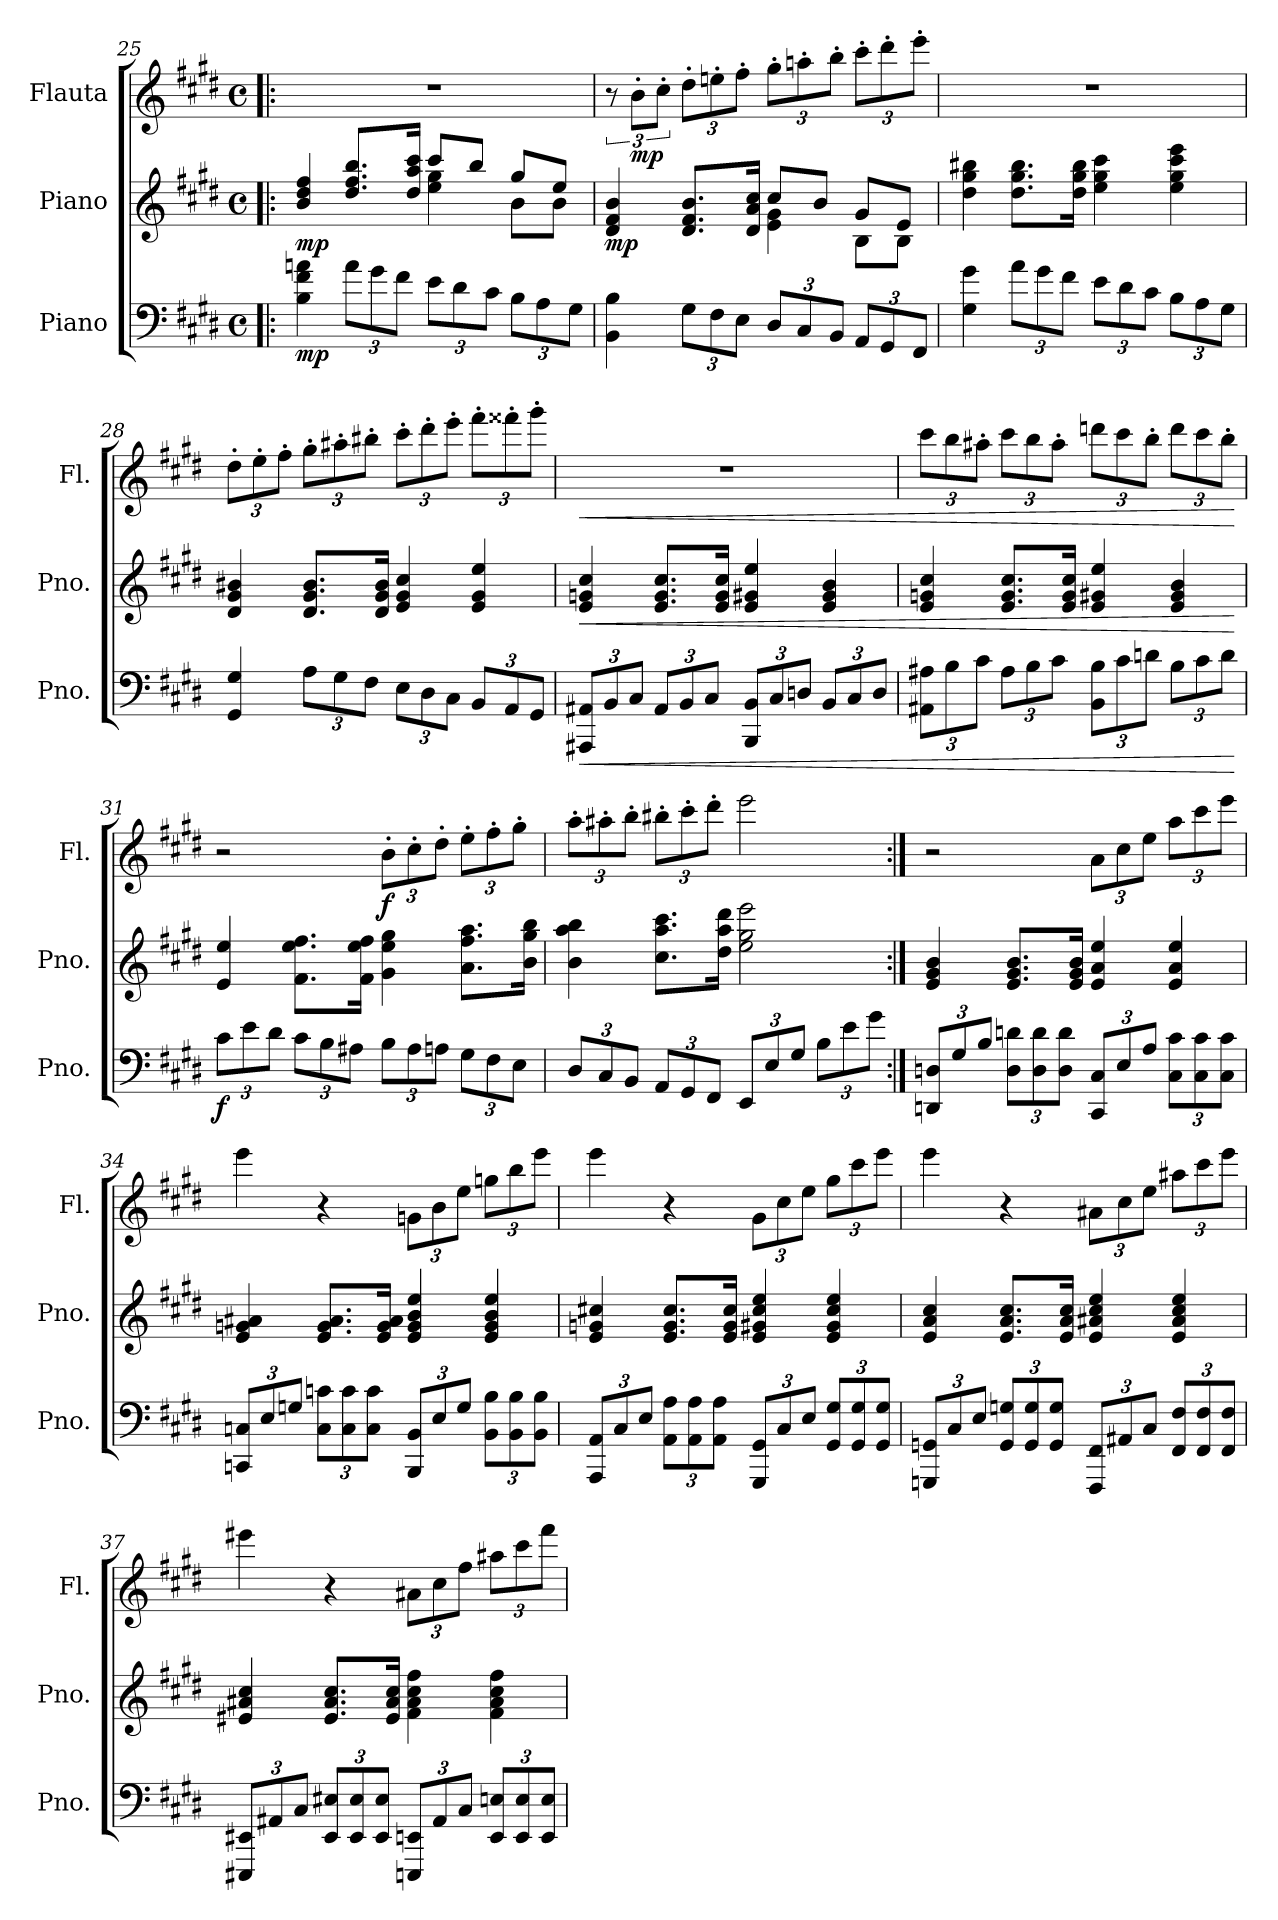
**kern	**dynam	**kern	**dynam	**kern	**dynam
*part3	*part3	*part2	*part2	*part1	*part1
*staff3	*staff3	*staff2	*staff2	*staff1	*staff1
*I"Piano	*	*I"Piano	*	*I"Flauta	*
*I'Pno.	*	*I'Pno.	*	*I'Fl.	*
*clefF4	*	*clefG2	*	*clefG2	*
*k[f#c#g#d#]	*	*k[f#c#g#d#]	*	*k[f#c#g#d#]	*
*M4/4	*	*M4/4	*	*M4/4	*
*met(c)	*	*met(c)	*	*met(c)	*
=25!|:	=25!|:	=25!|:	=25!|:	=25!|:	=25!|:
*	*	*^	*	*	*
!	!LO:DY:b	!	!	!LO:DY:b	!	!
4B\ 4f#\ 4an\	mp	4b/ 4dd#/ 4ff#/	2ryy	mp	1r	.
*Xbrackettup	*	*	*	*	*	*
12a\L	.	8.dd#/ 8.ff#/ 8.bb/L	.	.	.	.
12g#\	.	.	.	.	.	.
12f#\J	.	.	.	.	.	.
.	.	16dd#/ 16aa/ 16ccc#/Jk	.	.	.	.
12e\L	.	8ccc#/L	4ee\ 4gg#\	.	.	.
12d#\	.	.	.	.	.	.
.	.	8bb/J	.	.	.	.
12c#\J	.	.	.	.	.	.
12B\L	.	8gg#/L	8b\L	.	.	.
12A\	.	.	.	.	.	.
.	.	8ee/J	8b\J	.	.	.
12G#\J	.	.	.	.	.	.
!!LO:LB:g=z
=26	=26	=26	=26	=26	=26	=26
!	!	!	!	!LO:DY:b	!	!
4BB\ 4B\	.	4d#/ 4f#/ 4b/	2ryy	mp	12r	.
!	!	!	!	!	!	!LO:DY:b
.	.	.	.	.	12b'\L	mp
.	.	.	.	.	12cc#'\J	.
*	*	*	*	*	*Xbrackettup	*
12G#\L	.	8.d#/ 8.f#/ 8.b/L	.	.	12dd#'\L	.
12F#\	.	.	.	.	12een'\	.
12E\J	.	.	.	.	12ff#'\J	.
.	.	16d#/ 16a/ 16cc#/Jk	.	.	.	.
12D#/L	.	8cc#/L	4e\ 4g#\	.	12gg#'\L	.
12C#/	.	.	.	.	12aan'\	.
.	.	8b/J	.	.	.	.
12BB/J	.	.	.	.	12bb'\J	.
12AA/L	.	8g#/L	8B\L	.	12ccc#'\L	.
12GG#/	.	.	.	.	12ddd#'\	.
.	.	8e/J	8B\J	.	.	.
12FF#/J	.	.	.	.	12eee'\J	.
*	*	*v	*v	*	*	*
=27	=27	=27	=27	=27	=27
4G#\ 4g#\	.	4dd#\ 4gg#\ 4bb#X\	.	1r	.
12a\L	.	8.dd#\ 8.gg#\ 8.bb#\L	.	.	.
12g#\	.	.	.	.	.
12f#\J	.	.	.	.	.
.	.	16dd#\ 16gg#\ 16bb#\Jk	.	.	.
12e\L	.	4ee\ 4gg#\ 4ccc#\	.	.	.
12d#\	.	.	.	.	.
12c#\J	.	.	.	.	.
12B\L	.	4ee\ 4gg#\ 4ccc#\ 4eee\	.	.	.
12A\	.	.	.	.	.
12G#\J	.	.	.	.	.
!!LO:PB:g=z
=28	=28	=28	=28	=28	=28
4GG#/ 4G#/	.	4d#/ 4g#/ 4b#X/	.	12dd#'\L	.
.	.	.	.	12ee'\	.
.	.	.	.	12ff#'\J	.
12A\L	.	8.d#/ 8.g#/ 8.b#/L	.	12gg#'\L	.
12G#\	.	.	.	12aa#X'\	.
12F#\J	.	.	.	12bb#X'\J	.
.	.	16d#/ 16g#/ 16b#/Jk	.	.	.
12E\L	.	4e/ 4g#/ 4cc#/	.	12ccc#'\L	.
12D#\	.	.	.	12ddd#'\	.
12C#\J	.	.	.	12eee'\J	.
12BB/L	.	4e/ 4g#/ 4ee/	.	12fff#'\L	.
12AA/	.	.	.	12fff##X'\	.
12GG#/J	.	.	.	12ggg#'\J	.
=29	=29	=29	=29	=29	=29
!	!LO:HP:b	!	!LO:HP:b	!	!LO:HP:b
12AAA#X/ 12AA#X/L	<	4e/ 4gn/ 4cc#/	<	1r	<
12BB/	.	.	.	.	.
12C#/J	.	.	.	.	.
12AA#/L	.	8.e/ 8.g/ 8.cc#/L	.	.	.
12BB/	.	.	.	.	.
12C#/J	.	.	.	.	.
.	.	16e/ 16g/ 16cc#/Jk	.	.	.
12BBB/ 12BB/L	.	4e/ 4g#X/ 4ee/	.	.	.
12C#/	.	.	.	.	.
12Dn/J	.	.	.	.	.
12BB/L	.	4e/ 4g#/ 4b/	.	.	.
12C#/	.	.	.	.	.
12D/J	.	.	.	.	.
!!LO:LB:g=z
=30	=30	=30	=30	=30	=30
12AA#X\ 12A#X\L	.	4e/ 4gn/ 4cc#/	.	12ccc#\L	.
12B\	.	.	.	12bb\	.
12c#\J	.	.	.	12aa#X'\J	.
12A#\L	.	8.e/ 8.g/ 8.cc#/L	.	12ccc#\L	.
12B\	.	.	.	12bb\	.
12c#\J	.	.	.	12aa#'\J	.
.	.	16e/ 16g/ 16cc#/Jk	.	.	.
12BB\ 12B\L	.	4e/ 4g#X/ 4ee/	.	12dddn\L	.
12c#\	.	.	.	12ccc#\	.
12dn\J	.	.	.	12bb'\J	.
12B\L	.	4e/ 4g#/ 4b/	.	12ddd\L	.
12c#\	.	.	.	12ccc#\	.
12d\J	.	.	.	12bb'\J	.
.	[	.	[	.	[
=31	=31	=31	=31	=31	=31
!	!LO:DY:b	!	!	!	!
12c#\L	f	4e/ 4ee/	.	2r	.
12e\	.	.	.	.	.
12d#\J	.	.	.	.	.
12c#\L	.	8.f#\ 8.ee\ 8.ff#\L	.	.	.
12B\	.	.	.	.	.
12A#X\J	.	.	.	.	.
.	.	16f#\ 16ee\ 16ff#\Jk	.	.	.
!	!	!	!	!	!LO:DY:b
12B\L	.	4g#\ 4ee\ 4gg#\	.	12b'\L	f
12A#\	.	.	.	12cc#'\	.
12An\J	.	.	.	12dd#'\J	.
12G#\L	.	8.a\ 8.ff#\ 8.aa\L	.	12ee'\L	.
12F#\	.	.	.	12ff#'\	.
12E\J	.	.	.	12gg#'\J	.
.	.	16b\ 16gg#\ 16bb\Jk	.	.	.
!!LO:LB:g=z
=32	=32	=32	=32	=32	=32
12D#/L	.	4b\ 4aa\ 4bb\	.	12aa'\L	.
12C#/	.	.	.	12aa#X'\	.
12BB/J	.	.	.	12bb'\J	.
12AA/L	.	8.cc#\ 8.aa\ 8.ccc#\L	.	12bb#X'\L	.
12GG#/	.	.	.	12ccc#'\	.
12FF#/J	.	.	.	12ddd#'\J	.
.	.	16dd#\ 16aa\ 16ddd#\Jk	.	.	.
12EE/L	.	2ee\ 2gg#\ 2eee\	.	2eee\	.
12E/	.	.	.	.	.
12G#/J	.	.	.	.	.
12B\L	.	.	.	.	.
12e\	.	.	.	.	.
12g#\J	.	.	.	.	.
=33:|!	=33:|!	=33:|!	=33:|!	=33:|!	=33:|!
12DDn/ 12Dn/L	.	4e/ 4g#/ 4b/	.	2r	.
12G#/	.	.	.	.	.
12B/J	.	.	.	.	.
12D\ 12dn\L	.	8.e/ 8.g#/ 8.b/L	.	.	.
12D\ 12d\	.	.	.	.	.
12D\ 12d\J	.	.	.	.	.
.	.	16e/ 16g#/ 16b/Jk	.	.	.
12CC#/ 12C#/L	.	4e/ 4a/ 4ee/	.	12a\L	.
12E/	.	.	.	12cc#\	.
12A/J	.	.	.	12ee\J	.
12C#\ 12c#\L	.	4e/ 4a/ 4ee/	.	12aa\L	.
12C#\ 12c#\	.	.	.	12ccc#\	.
12C#\ 12c#\J	.	.	.	12eee\J	.
!!LO:PB:g=z
=34	=34	=34	=34	=34	=34
12CCn/ 12Cn/L	.	4e/ 4gn/ 4a#X/	.	4eee\	.
12E/	.	.	.	.	.
12Gn/J	.	.	.	.	.
12C\ 12cn\L	.	8.e/ 8.g/ 8.a#/L	.	4r	.
12C\ 12c\	.	.	.	.	.
12C\ 12c\J	.	.	.	.	.
.	.	16e/ 16g/ 16a#/Jk	.	.	.
12BBB/ 12BB/L	.	4e/ 4g/ 4b/ 4ee/	.	12gn\L	.
12E/	.	.	.	12b\	.
12G/J	.	.	.	12ee\J	.
12BB\ 12B\L	.	4e/ 4g/ 4b/ 4ee/	.	12ggn\L	.
12BB\ 12B\	.	.	.	12bb\	.
12BB\ 12B\J	.	.	.	12eee\J	.
=35	=35	=35	=35	=35	=35
12AAA/ 12AA/L	.	4e/ 4gn/ 4cc#X/	.	4eee\	.
12C#/	.	.	.	.	.
12E/J	.	.	.	.	.
12AA\ 12A\L	.	8.e/ 8.g/ 8.cc#/L	.	4r	.
12AA\ 12A\	.	.	.	.	.
12AA\ 12A\J	.	.	.	.	.
.	.	16e/ 16g/ 16cc#/Jk	.	.	.
12GGG#/ 12GG#/L	.	4e/ 4g#X/ 4cc#/ 4ee/	.	12g#\L	.
12C#/	.	.	.	12cc#\	.
12E/J	.	.	.	12ee\J	.
12GG#/ 12G#/L	.	4e/ 4g#/ 4cc#/ 4ee/	.	12gg#\L	.
12GG#/ 12G#/	.	.	.	12ccc#\	.
12GG#/ 12G#/J	.	.	.	12eee\J	.
!!LO:LB:g=z
=36	=36	=36	=36	=36	=36
12GGGn/ 12GGn/L	.	4e/ 4a/ 4cc#/	.	4eee\	.
12C#/	.	.	.	.	.
12E/J	.	.	.	.	.
12GG/ 12Gn/L	.	8.e/ 8.a/ 8.cc#/L	.	4r	.
12GG/ 12G/	.	.	.	.	.
12GG/ 12G/J	.	.	.	.	.
.	.	16e/ 16a/ 16cc#/Jk	.	.	.
12FFF#/ 12FF#/L	.	4e/ 4a#X/ 4cc#/ 4ee/	.	12a#X\L	.
12AA#X/	.	.	.	12cc#\	.
12C#/J	.	.	.	12ee\J	.
12FF#/ 12F#/L	.	4e/ 4a#/ 4cc#/ 4ee/	.	12aa#X\L	.
12FF#/ 12F#/	.	.	.	12ccc#\	.
12FF#/ 12F#/J	.	.	.	12eee\J	.
=37	=37	=37	=37	=37	=37
12EEE#X/ 12EE#X/L	.	4e#X/ 4a#X/ 4cc#/	.	4eee#X\	.
12AA#X/	.	.	.	.	.
12C#/J	.	.	.	.	.
12EE#/ 12E#X/L	.	8.e#/ 8.a#/ 8.cc#/L	.	4r	.
12EE#/ 12E#/	.	.	.	.	.
12EE#/ 12E#/J	.	.	.	.	.
.	.	16e#/ 16a#/ 16cc#/Jk	.	.	.
12EEEn/ 12EEn/L	.	4f#\ 4a#\ 4cc#\ 4ff#\	.	12a#X\L	.
12AA#/	.	.	.	12cc#\	.
12C#/J	.	.	.	12ff#\J	.
12EE/ 12En/L	.	4f#\ 4a#\ 4cc#\ 4ff#\	.	12aa#X\L	.
12EE/ 12E/	.	.	.	12ccc#\	.
12EE/ 12E/J	.	.	.	12fff#\J	.
=	=	=	=	=	=
*-	*-	*-	*-	*-	*-
